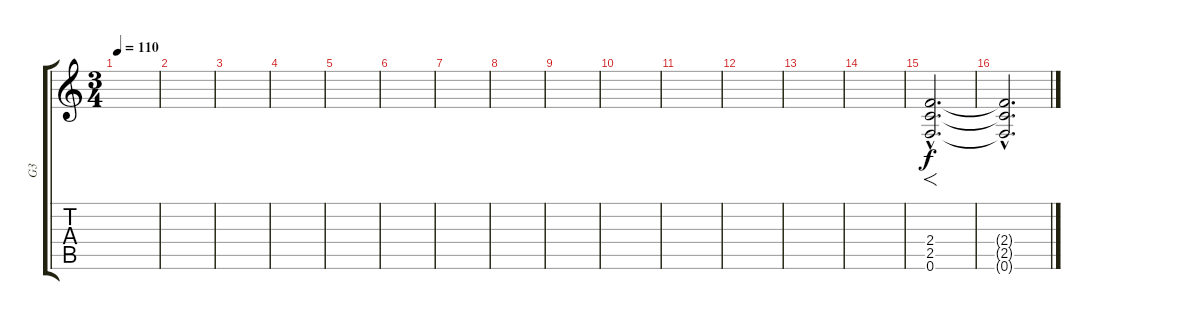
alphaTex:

\track ("G3" "G3") {instrument distortionguitar}
\staff {score tabs}
\tuning (F4 C4 Ab3 Eb3 Bb2 F2) {hide}
\ts (3 4)
\tempo 110
\clef g2
\ks c
|
|
|
|
|
|
|
|
|
|
|
|
|
|
(2.4{hac} 2.5{hac} 0.6{hac}).2{f d} |
(2.4{hac t} 2.5{hac t} 0.6{hac t}).2{d}
